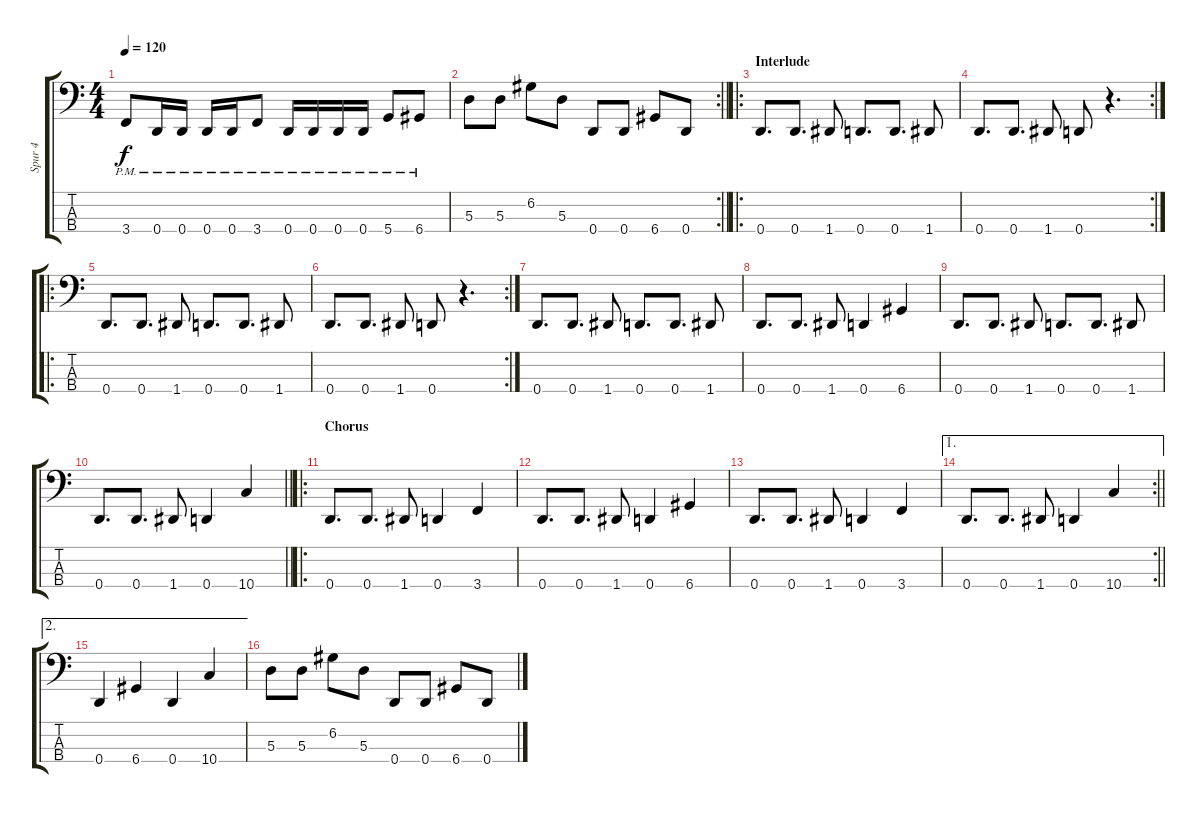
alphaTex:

\track ("Spur 4" "Spur 4") {instrument electricbassfinger}
\staff {score tabs}
\tuning (G2 D2 A1 D1) {hide}
\ts (4 4)
\tempo 120
\clef f4
\ks c
3.4{pm}.8{dy f} 0.4{pm}.16 0.4{pm}.16 0.4{pm}.16 0.4{pm}.16 3.4{pm}.8 0.4{pm}.16 0.4{pm}.16 0.4{pm}.16 0.4{pm}.16 5.4{pm}.8 6.4{pm}.8 |
\rc 2
\barLineRight lightlight
5.3.8 5.3.8 6.2.8 5.3.8 0.4.8 0.4.8 6.4.8 0.4.8 |
\ro
\section ("" "Interlude")
0.4.8{d} 0.4.8{d} 1.4.8 0.4.8{d} 0.4.8{d} 1.4.8 |
\rc 2
0.4.8{d} 0.4.8{d} 1.4.8 0.4.8 r.4{d} |
\ro
0.4.8{d} 0.4.8{d} 1.4.8 0.4.8{d} 0.4.8{d} 1.4.8 |
\rc 2
0.4.8{d} 0.4.8{d} 1.4.8 0.4.8 r.4{d} |
0.4.8{d} 0.4.8{d} 1.4.8 0.4.8{d} 0.4.8{d} 1.4.8 |
0.4.8{d} 0.4.8{d} 1.4.8 0.4.4 6.4.4 |
0.4.8{d} 0.4.8{d} 1.4.8 0.4.8{d} 0.4.8{d} 1.4.8 |
\barLineRight lightlight
0.4.8{d} 0.4.8{d} 1.4.8 0.4.4 10.4.4 |
\ro
\section ("" "Chorus")
0.4.8{d} 0.4.8{d} 1.4.8 0.4.4 3.4.4 |
0.4.8{d} 0.4.8{d} 1.4.8 0.4.4 6.4.4 |
0.4.8{d} 0.4.8{d} 1.4.8 0.4.4 3.4.4 |
\ae 1
\rc 2
\barLineRight lightlight
0.4.8{d} 0.4.8{d} 1.4.8 0.4.4 10.4.4 |
\ae 2
0.4.4 6.4.4 0.4.4 10.4.4 |
5.3.8 5.3.8 6.2.8 5.3.8 0.4.8 0.4.8 6.4.8 0.4.8
